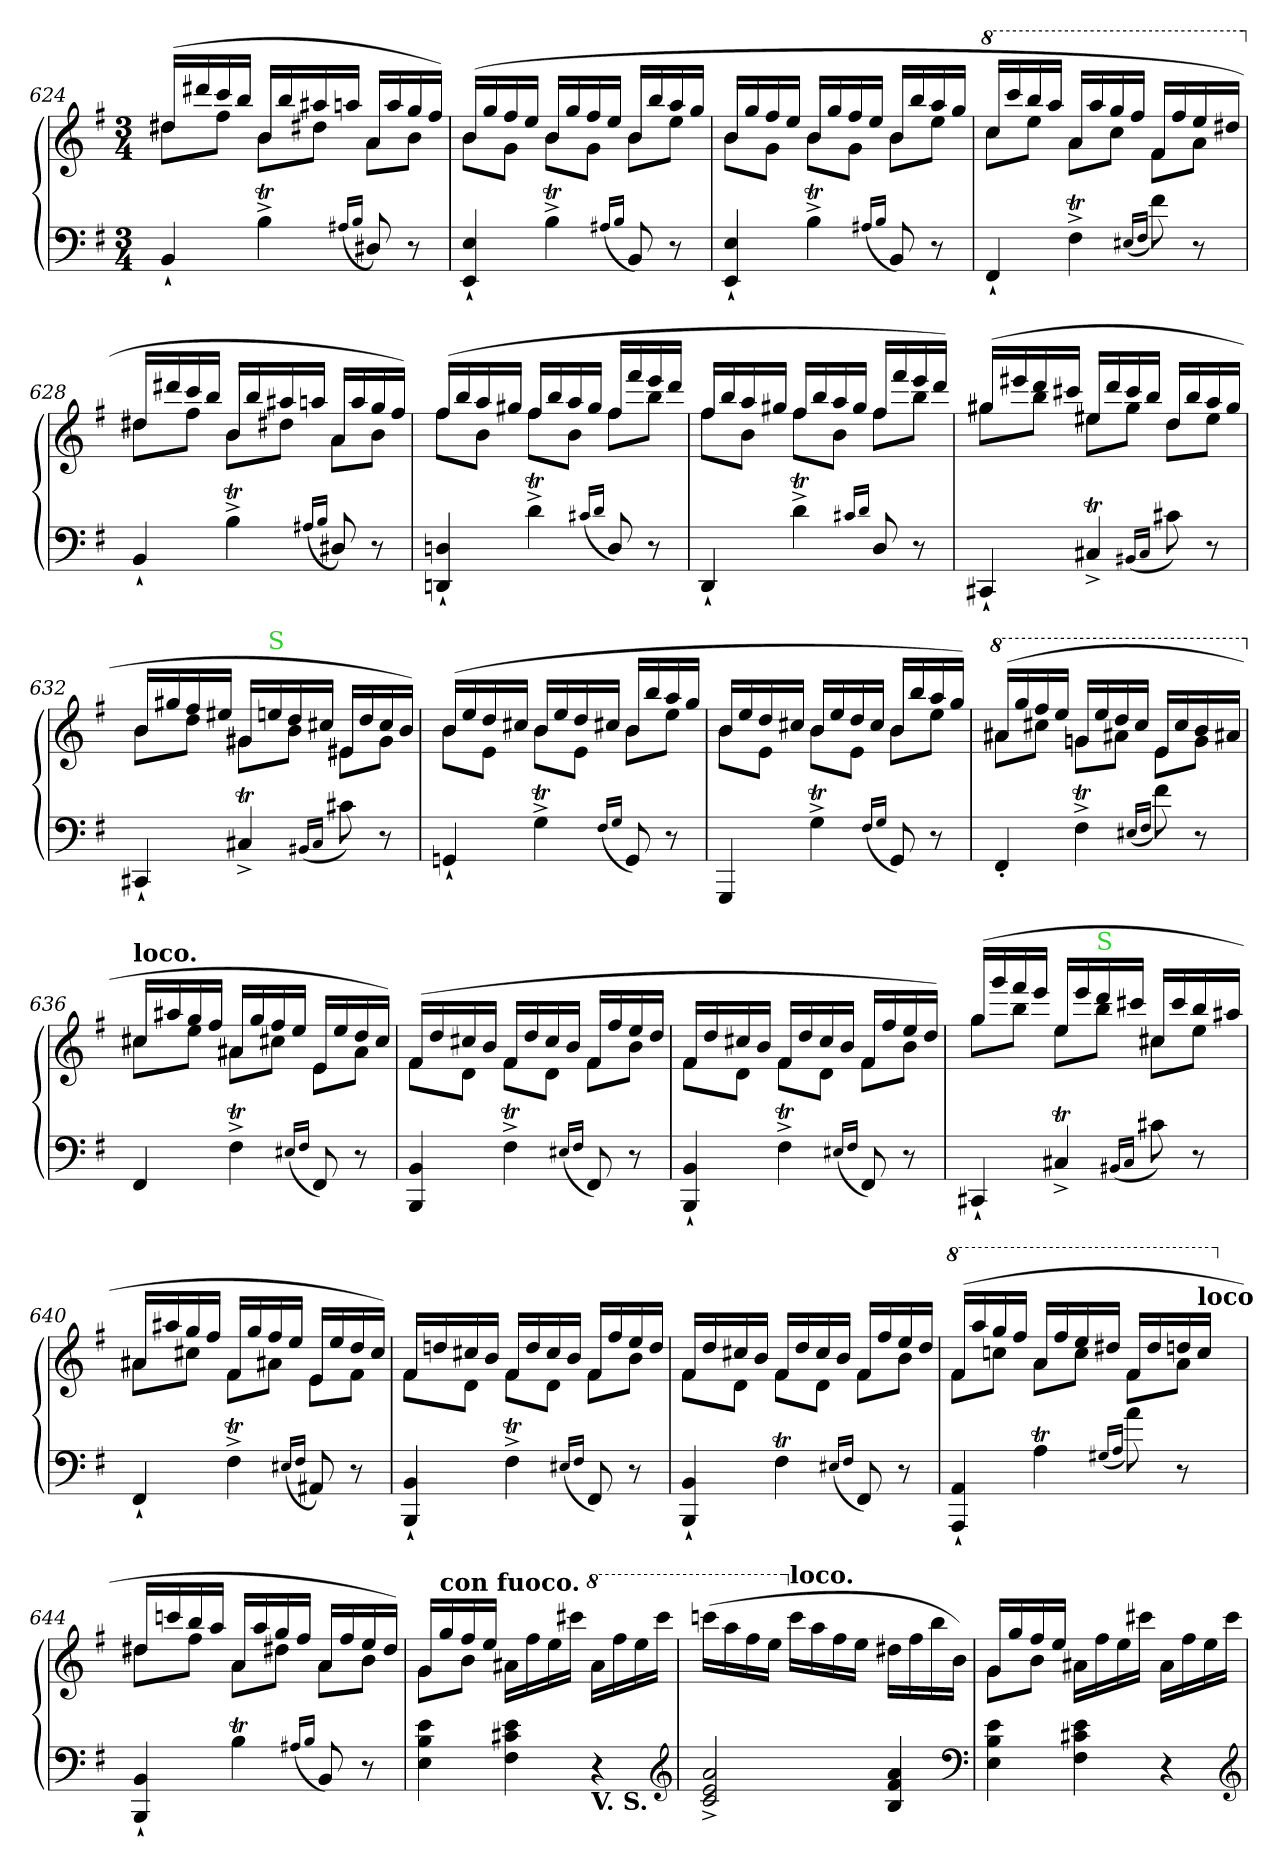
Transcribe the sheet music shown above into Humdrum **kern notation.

**kern	**kern
*part1	*part1
*staff2	*staff1
*clefF4	*clefG2
*k[f#]	*k[f#]
*M3/4	*M3/4
=624	=624
*	*^
4BB`	(>16dd#XLL	8dd#XL
.	16ddd#X	.
.	16ccc	8ff#J
.	16bbJJ	.
4Bt^<	16bLL	8bL
.	16bb	.
.	16aa#X	8dd#XJ
.	16aanJJ	.
(<16qqA#X/LL	.	.
16qqB/JJ	.	.
8D#X/)	16aLL	8aL
.	16aa	.
8r	16gg	8bJ
.	16ff#JJ)	.
=625	=625	=625
4E` 4EE`	(>16bLL	8bL
.	16gg	.
.	16ff#	8gJ
.	16eeJJ	.
4Bt^<	16bLL	8bL
.	16gg	.
.	16ff#	8gJ
.	16eeJJ	.
(<16qqA#X/LL	.	.
16qqB/JJ	.	.
8BB)	16bLL	8bL
.	16bb	.
8r	16aa	8eeJ
.	16ggJJ	.
=626	=626	=626
4E` 4EE`	16bLL	8bL
.	16gg	.
.	16ff#	8gJ
.	16eeJJ	.
4Bt^<	16bLL	8bL
.	16gg	.
.	16ff#	8gJ
.	16eeJJ	.
(<16qqA#X/LL	.	.
16qqB/JJ	.	.
8BB)	16bLL	8bL
.	16bb	.
8r	16aa	8eeJ
.	16ggJJ	.
=627	=627	=627
*	*8va	*
4FF#`	16cccLL	8cccL
.	16cccc	.
.	16bbb	8eeeJ
.	16aaaJJ	.
4F#t^<	16aaLL	8aaL
.	16aaa	.
.	16ggg	8cccJ
.	16fff#JJ	.
(>16qqE#X/LL	.	.
16qqF#/JJ	.	.
8f#)	16ff#LL	8ff#L
.	16fff#	.
8r	16eee	8aaJ
.	16ddd#XJJ	.
=628	=628	=628
*	*X8va	*
4BB`	16dd#XLL	8dd#XL
.	16ddd#X	.
.	16ccc	8ff#J
.	16bbJJ	.
4Bt^<	16bLL	8bL
.	16bb	.
.	16aa#X	8dd#XJ
.	16aanJJ	.
(<16qqA#X/LL	.	.
16qqB/JJ	.	.
8D#X/)	16aLL	8aL
.	16aa	.
8r	16gg	8bJ
.	16ff#JJ)	.
=629	=629	=629
4Dn` 4DDn`	(>16ff#LL	8ff#L
.	16bb	.
.	16aa	8bJ
.	16gg#XJJ	.
4dT^<	16ff#LL	8ff#L
.	16bb	.
.	16aa	8bJ
.	16gg#JJ	.
(<16qqc#X/LL	.	.
16qqd/JJ	.	.
8D/)	16ff#LL	8ff#L
.	16fff#	.
8r	16eee	8bbJ
.	16dddJJ	.
=630	=630	=630
4DD`	16ff#LL	8ff#L
.	16bb	.
.	16aa	8bJ
.	16gg#XJJ	.
4dT^<	16ff#LL	8ff#L
.	16bb	.
.	16aa	8bJ
.	16gg#JJ	.
16qqc#X/LL	.	.
16qqd/JJ	.	.
8D/	16ff#LL	8ff#L
.	16fff#	.
8r	16eee	8bbJ
.	16dddJJ)	.
=631	=631	=631
4CC#X`>	(>16gg#XLL	8gg#XL
.	16eee#X	.
.	16ddd	8bbJ
.	16ccc#XJJ	.
4C#Xt^</	16ee#XLL	8ee#XL
.	16ddd	.
.	16ccc#	8gg#J
.	16bbJJ	.
(<16qqBB#X/LL	.	.
16qqC#/JJ	.	.
8c#X)	16ddLL	8ddL
.	16bb	.
8r	16aa	8ee#J
.	16gg#JJ	.
=632	=632	=632
4CC#X`>	16bLL	8bL
.	16gg#X	.
.	16ff#	8ddJ
.	16ee#XJJ	.
4C#Xt^</	16g#XLL	8g#XL
!	!LO:TX:a:color=limegreen:t=S	!
.	16een	.
.	16dd	8bJ
.	16cc#XJJ	.
(>16qqBB#X/LL	.	.
16qqC#/JJ	.	.
8c#X)	16e#XLL	8e#XL
.	16dd	.
8r	16cc#	8g#J
.	16bJJ)	.
=633	=633	=633
4GGn`<	(>16bLL	8bL
.	16ee	.
.	16dd	8eJ
.	16cc#XJJ	.
4GT^<	16bLL	8bL
.	16ee	.
.	16dd	8eJ
.	16cc#XJJ	.
(<16qqF#/LL	.	.
16qqG/JJ	.	.
8GG)	16bLL	8bL
.	16bb	.
8r	16aa	8eeJ
.	16ggJJ	.
=634	=634	=634
4GGG	16bLL	8bL
.	16ee	.
.	16dd	8eJ
.	16cc#XJJ	.
4GT^<	16bLL	8bL
.	16ee	.
.	16dd	8eJ
.	16cc#JJ	.
(<16qqF#/LL	.	.
16qqG/JJ	.	.
8GG)	16bLL	8bL
.	16bb	.
8r	16aa	8eeJ
.	16ggJJ)	.
=635	=635	=635
*	*8va	*
4FF#'<	(>16aa#XLL	8aa#XL
.	16ggg	.
.	16fff#	8ccc#XJ
.	16eeeJJ	.
4F#t^<	16ggnLL	8ggnL
.	16eee	.
.	16ddd	8aa#XJ
.	16ccc#JJ	.
(>16qqE#X/LL	.	.
16qqF#/JJ	.	.
8f#)	16eeLL	8eeL
.	16ccc#	.
8r	16bb	8ggJ
.	16aa#XJJ	.
=636	=636	=636
*	*X8va	*
!	!LO:TX:a:B:t=loco.	!
4FF#	16cc#XLL	8cc#XL
.	16aa#X	.
.	16gg	8eeJ
.	16ff#JJ	.
4F#t^<	16a#XLL	8a#XL
.	16gg	.
.	16ff#	8cc#XJ
.	16eeJJ	.
(<16qqE#X/LL	.	.
16qqF#/JJ	.	.
8FF#)	16eLL	8eL
.	16ee	.
8r	16dd	8a#J
.	16cc#JJ)	.
=637	=637	=637
4BB 4BBB	(>16f#LL	8f#L
.	16dd	.
.	16cc#X	8dJ
.	16bJJ	.
4F#t^<	16f#LL	8f#L
.	16dd	.
.	16cc#	8dJ
.	16bJJ	.
(<16qqE#X/LL	.	.
16qqF#/JJ	.	.
8FF#)	16f#LL	8f#L
.	16ff#	.
8r	16ee	8bJ
.	16ddJJ	.
=638	=638	=638
4BB`< 4BBB`<	16f#LL	8f#L
.	16dd	.
.	16cc#X	8dJ
.	16bJJ	.
4F#t^<	16f#LL	8f#L
.	16dd	.
.	16cc#	8dJ
.	16bJJ	.
(<16qqE#X/LL	.	.
16qqF#/JJ	.	.
8FF#)	16f#LL	8f#L
.	16ff#	.
8r	16ee	8bJ
.	16ddJJ)	.
=639	=639	=639
4CC#X`>	(>16ggLL	8ggL
.	16ggg	.
.	16fff#	8bbJ
.	16eeeJJ	.
4C#Xt^</	16eeLL	8eeL
.	16eee	.
!	!LO:TX:a:color=limegreen:t=S	!
.	16ddd	8bbJ
.	16ccc#XJJ	.
(>16qqBB#X/LL	.	.
16qqC#/JJ	.	.
8c#X)	16cc#XLL	8cc#XL
.	16ccc#	.
8r	16bb	8eeJ
.	16aa#XJJ	.
=640	=640	=640
4FF#`>	16a#XLL	8a#XL
.	16aa#X	.
.	16gg	8cc#XJ
.	16ff#JJ	.
4F#t^<	16f#LL	8f#L
.	16gg	.
.	16ff#	8a#XJ
.	16eeJJ	.
(<16qqE#X/LL	.	.
16qqF#/JJ	.	.
8AA#X)	16eLL	8eL
.	16ee	.
8r	16dd	8f#J
.	16cc#JJ)	.
=641	=641	=641
4BB`> 4BBB`>	16f#LL	8f#L
.	16ddn	.
.	16cc#X	8dJ
.	16bJJ	.
4F#t^<	16f#LL	8f#L
.	16dd	.
.	16cc#	8dJ
.	16bJJ	.
(<16qqE#X/LL	.	.
16qqF#/JJ	.	.
8FF#)	16f#LL	8f#L
.	16ff#	.
8r	16ee	8bJ
.	16ddJJ	.
=642	=642	=642
4BB` 4BBB`	16f#LL	8f#L
.	16dd	.
.	16cc#X	8dJ
.	16bJJ	.
4F#t	16f#LL	8f#L
.	16dd	.
.	16cc#	8dJ
.	16bJJ	.
(<16qqE#X/LL	.	.
16qqF#/JJ	.	.
8FF#)	16f#LL	8f#L
.	16ff#	.
8r	16ee	8bJ
.	16ddJJ	.
=643	=643	=643
*	*8va	*
4AA` 4AAA`	(>16ff#LL	8ff#L
.	16aaa	.
.	16ggg	8cccnJ
.	16fff#JJ	.
4AT	16aaLL	8aaL
.	16fff#	.
.	16eee	8cccJ
.	16ddd#XJJ	.
(>16qqG#X/LL	.	.
16qqA/JJ	.	.
8a)	16ff#LL	8ff#L
.	16ddd#	.
8r	16dddn	8aaJ
!	!LO:TX:a:B:t=loco	!
.	16cccJJ	.
=644	=644	=644
*	*X8va	*
4BB` 4BBB`	16dd#XLL	8dd#XL
.	16cccn	.
.	16bb	8ff#J
.	16aaJJ	.
4Bt	16aLL	8aL
.	16aa	.
.	16gg	8dd#XJ
.	16ff#JJ	.
(<16qqA#X/LL	.	.
16qqB/JJ	.	.
8BB)	16aLL	8aL
.	16ff#	.
8r	16ee	8bJ
.	16dd#JJ)	.
=645	=645	=645
4e 4B 4E	16gLL	8gL
!	!LO:TX:a:B:t=con fuoco.	!
.	16gg	.
.	16ff#	8bJ
.	16eeJJ	.
4e 4c#X 4F#	16a#XLL	2ryy
.	16ff#	.
.	16ee	.
.	16ccc#XJJ	.
*	*8va	*
!LO:TX:b:B:t=V. S.	!	!
4r	16aa#LL	.
.	16fff#	.
.	16eee	.
.	16cccc#JJ	.
*	*v	*v
*clefG2	*
=646	=646
2a^> 2e^> 2c^>	(>16ccccnLL
.	16aaa
.	16fff#
.	16eeeJJ
*	*X8va
!	!LO:TX:a:B:t=loco.
.	16cccLL
.	16aa
.	16ff#
.	16eeJJ
4a 4f# 4B	16dd#XLL
.	16ff#
.	16bb
.	16bJJ)
*clefF4	*
=647	=647
*	*^
4e 4B 4E	16gLL	8gL
.	16gg	.
.	16ff#	8bJ
.	16eeJJ	.
4e 4c#X 4F#	16a#XLL	2ryy
.	16ff#	.
.	16ee	.
.	16ccc#XJJ	.
4r	16a#LL	.
.	16ff#	.
.	16ee	.
.	16ccc#JJ	.
*	*v	*v
*clefG2	*
=	=
*-	*-
